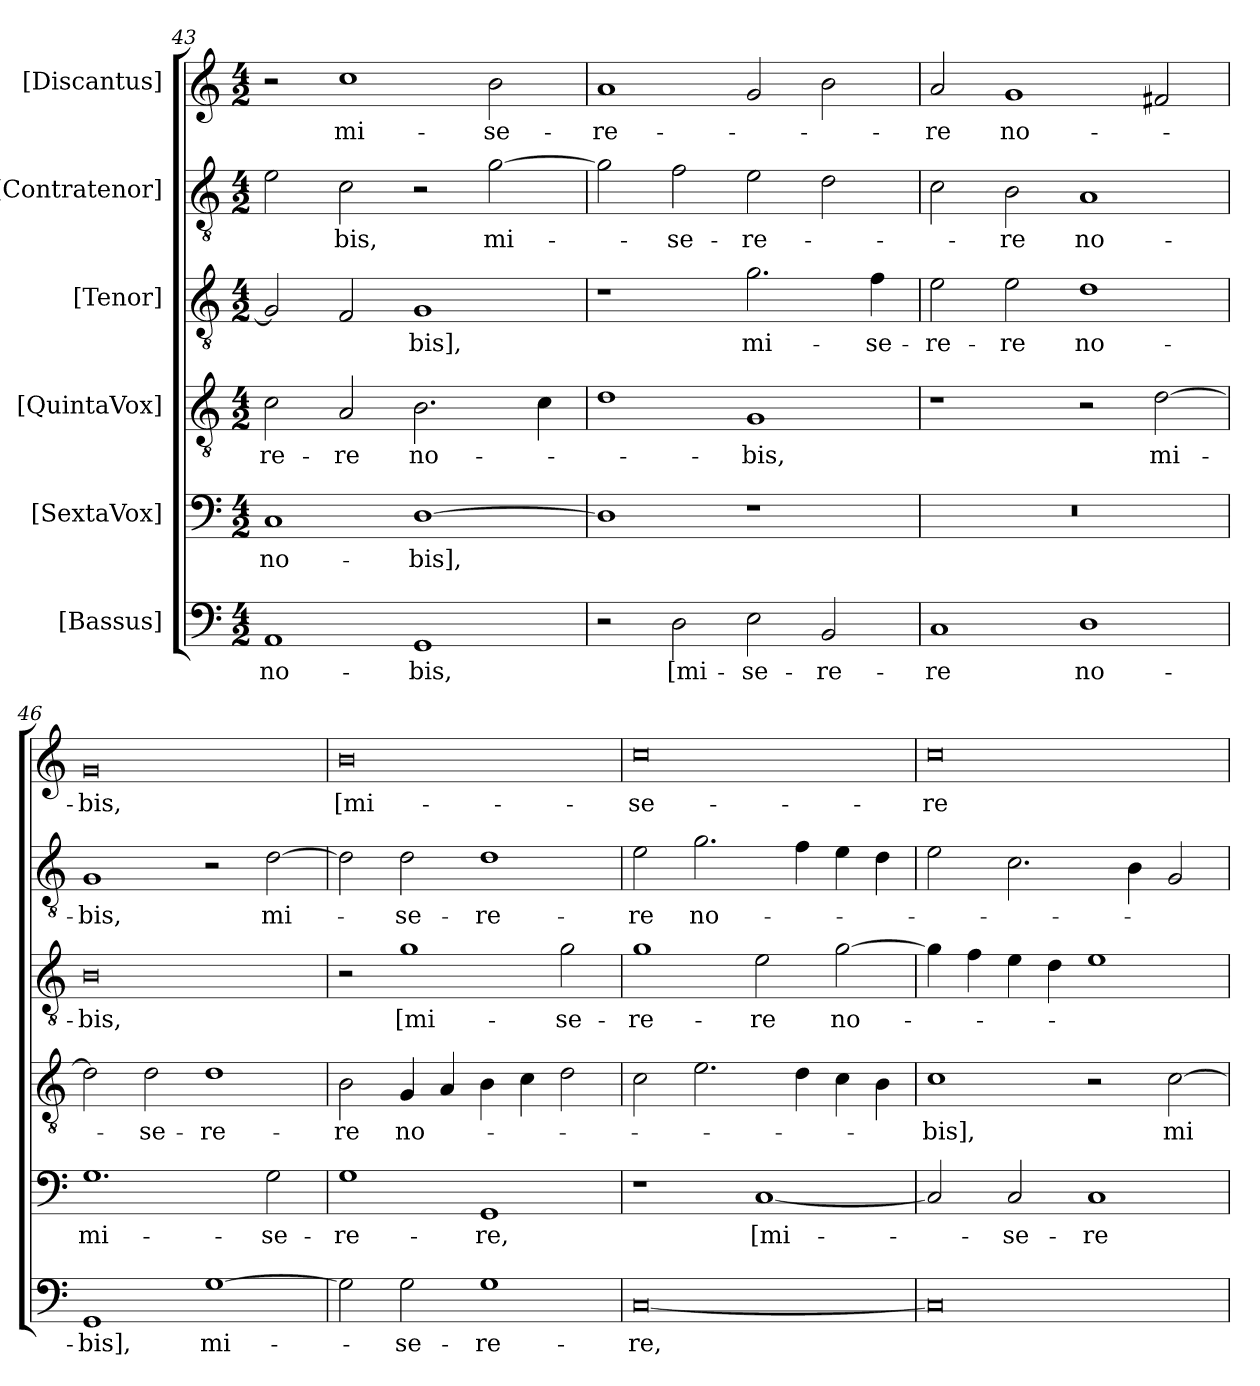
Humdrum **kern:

**kern	**text	**kern	**text	**kern	**text	**kern	**text	**kern	**text	**kern	**text
*part6	*part6	*part5	*part5	*part4	*part4	*part3	*part3	*part2	*part2	*part1	*part1
*staff6	*staff6	*staff5	*staff5	*staff4	*staff4	*staff3	*staff3	*staff2	*staff2	*staff1	*staff1
*I"[Bassus]	*	*I"[SextaVox]	*	*I"[QuintaVox]	*	*I"[Tenor]	*	*I"[Contratenor]	*	*I"[Discantus]	*
*clefF4	*	*clefF4	*	*clefGv2	*	*clefGv2	*	*clefGv2	*	*clefG2	*
*k[]	*	*k[]	*	*k[]	*	*k[]	*	*k[]	*	*k[]	*
*M4/2	*	*M4/2	*	*M4/2	*	*M4/2	*	*M4/2	*	*M4/2	*
=43	=43	=43	=43	=43	=43	=43	=43	=43	=43	=43	=43
1AA/	no-	1C/	no-	2c\	-re-	2G/]	.	2e\	.	2r	.
.	.	.	.	2A/	-re	2F/	.	2c\	-bis,	1cc\	mi-
1GG/	-bis,	[1D\	-bis],	2.B\	no-	1G/	-bis],	2r	.	.	.
.	.	.	.	.	.	.	.	[2g\	mi-	2b\	-se-
.	.	.	.	4c\	.	.	.	.	.	.	.
=44	=44	=44	=44	=44	=44	=44	=44	=44	=44	=44	=44
2r	.	1D\]	.	1d\	.	1r	.	2g\]	.	1a/	-re-
2D\	[mi-	.	.	.	.	.	.	2f\	-se-	.	.
2E\	-se-	1r	.	1G/	-bis,	2.g\	mi-	2e\	-re-	2g/	.
2BB/	-re-	.	.	.	.	.	.	2d\	.	2b\	.
.	.	.	.	.	.	4f\	-se-	.	.	.	.
=45	=45	=45	=45	=45	=45	=45	=45	=45	=45	=45	=45
1C/	-re	0r	.	1r	.	2e\	-re-	2c\	.	2a/	-re
.	.	.	.	.	.	2e\	-re	2B\	-re	1g/	no-
1D\	no-	.	.	2r	.	1d\	no-	1A/	no-	.	.
.	.	.	.	[2d\	mi-	.	.	.	.	2f#X/	.
=46	=46	=46	=46	=46	=46	=46	=46	=46	=46	=46	=46
1GG/	-bis],	1.G\	mi-	2d\]	.	0B\	-bis,	1G/	-bis,	0g/	-bis,
.	.	.	.	2d\	-se-	.	.	.	.	.	.
[1G\	mi-	.	.	1d\	-re-	.	.	2r	.	.	.
.	.	2G\	-se-	.	.	.	.	[2d\	mi-	.	.
=47	=47	=47	=47	=47	=47	=47	=47	=47	=47	=47	=47
2G\]	.	1G\	-re-	2B\	-re	2r	.	2d\]	.	0b\	[mi-
2G\	-se-	.	.	4G/	no-	1g\	[mi-	2d\	-se-	.	.
.	.	.	.	4A/	.	.	.	.	.	.	.
1G\	-re-	1GG/	-re,	4B\	.	.	.	1d\	-re-	.	.
.	.	.	.	4c\	.	.	.	.	.	.	.
.	.	.	.	2d\	.	2g\	-se-	.	.	.	.
=48	=48	=48	=48	=48	=48	=48	=48	=48	=48	=48	=48
[0C/	-re,	1r	.	2c\	.	1g\	-re-	2e\	-re	0cc\	-se-
.	.	.	.	2.e\	.	.	.	2.g\	no-	.	.
.	.	[1C/	[mi-	.	.	2e\	-re	.	.	.	.
.	.	.	.	4d\	.	.	.	4f\	.	.	.
.	.	.	.	4c\	.	[2g\	no-	4e\	.	.	.
.	.	.	.	4B\	.	.	.	4d\	.	.	.
=49	=49	=49	=49	=49	=49	=49	=49	=49	=49	=49	=49
0C/]	.	2C/]	.	1c\	-bis],	4g\]	.	2e\	.	0cc\	-re-
.	.	.	.	.	.	4f\	.	.	.	.	.
.	.	2C/	-se-	.	.	4e\	.	2.c\	.	.	.
.	.	.	.	.	.	4d\	.	.	.	.	.
.	.	1C/	-re-	2r	.	1e\	.	.	.	.	.
.	.	.	.	.	.	.	.	4B\	.	.	.
.	.	.	.	[2c\	mi-	.	.	2G/	.	.	.
=	=	=	=	=	=	=	=	=	=	=	=
*-	*-	*-	*-	*-	*-	*-	*-	*-	*-	*-	*-
